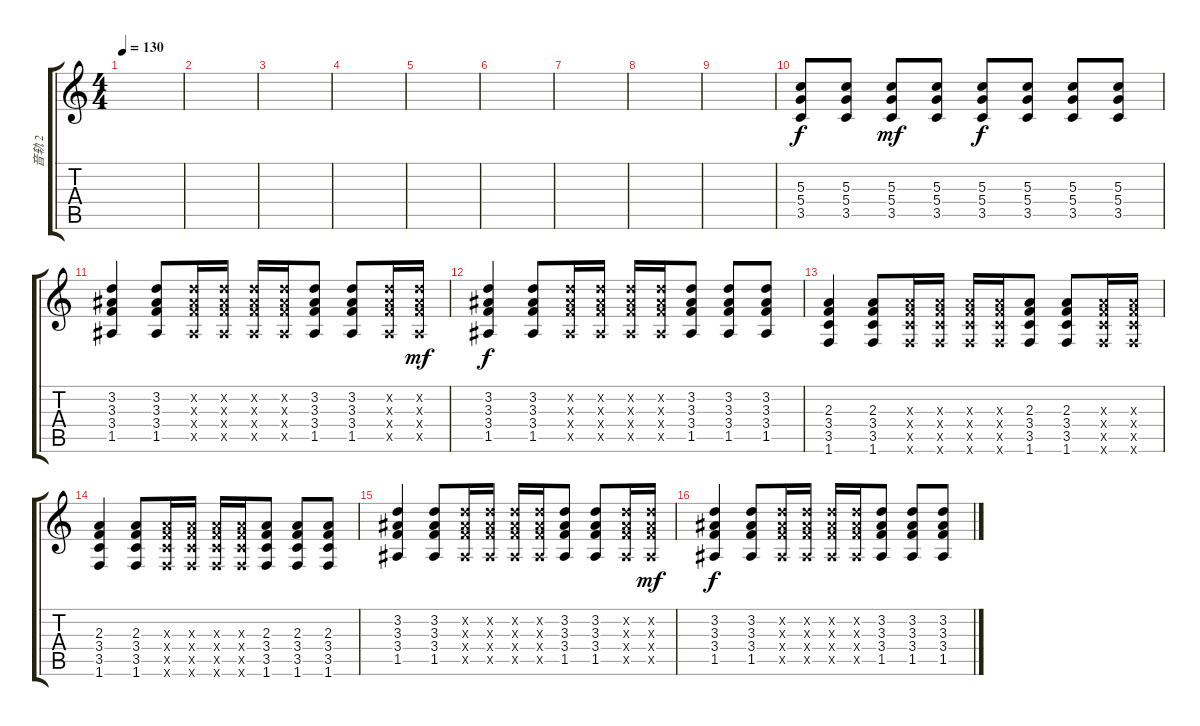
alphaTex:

\track ("音轨 2" "音轨 2") {instrument distortionguitar}
\staff {score tabs}
\tuning (E4 B3 G3 D3 A2 E2) {hide}
\ts (4 4)
\tempo 130
\clef g2
\ks c
|
|
|
|
|
|
|
|
|
(5.3 5.4 3.5).8 (5.3 5.4 3.5).8 (5.3 5.4 3.5).8{dy mf} (5.3 5.4 3.5).8 (5.3 5.4 3.5).8{dy f} (5.3 5.4 3.5).8 (5.3 5.4 3.5).8 (5.3 5.4 3.5).8 |
(3.2 3.3 3.4 1.5).4 (3.2 3.3 3.4 1.5).8 (3.2{x} 3.3{x} 3.4{x} 1.5{x}).16 (3.2{x} 3.3{x} 3.4{x} 1.5{x}).16 (3.2{x} 3.3{x} 3.4{x} 1.5{x}).16 (3.2{x} 3.3{x} 3.4{x} 1.5{x}).16 (3.2 3.3 3.4 1.5).8 (3.2 3.3 3.4 1.5).8 (3.2{x} 3.3{x} 3.4{x} 1.5{x}).16 (3.2{x} 3.3{x} 3.4{x} 1.5{x}).16{dy mf} |
(3.2 3.3 3.4 1.5).4{dy f} (3.2 3.3 3.4 1.5).8 (3.2{x} 3.3{x} 3.4{x} 1.5{x}).16 (3.2{x} 3.3{x} 3.4{x} 1.5{x}).16 (3.2{x} 3.3{x} 3.4{x} 1.5{x}).16 (3.2{x} 3.3{x} 3.4{x} 1.5{x}).16 (3.2 3.3 3.4 1.5).8 (3.2 3.3 3.4 1.5).8 (3.2 3.3 3.4 1.5).8 |
(2.3 3.4 3.5 1.6).4 (2.3 3.4 3.5 1.6).8 (2.3{x} 3.4{x} 3.5{x} 1.6{x}).16 (2.3{x} 3.4{x} 3.5{x} 1.6{x}).16 (2.3{x} 3.4{x} 3.5{x} 1.6{x}).16 (2.3{x} 3.4{x} 3.5{x} 1.6{x}).16 (2.3 3.4 3.5 1.6).8 (2.3 3.4 3.5 1.6).8 (2.3{x} 3.4{x} 3.5{x} 1.6{x}).16 (2.3{x} 3.4{x} 3.5{x} 1.6{x}).16 |
(2.3 3.4 3.5 1.6).4 (2.3 3.4 3.5 1.6).8 (2.3{x} 3.4{x} 3.5{x} 1.6{x}).16 (2.3{x} 3.4{x} 3.5{x} 1.6{x}).16 (2.3{x} 3.4{x} 3.5{x} 1.6{x}).16 (2.3{x} 3.4{x} 3.5{x} 1.6{x}).16 (2.3 3.4 3.5 1.6).8 (2.3 3.4 3.5 1.6).8 (2.3 3.4 3.5 1.6).8 |
(3.2 3.3 3.4 1.5).4 (3.2 3.3 3.4 1.5).8 (3.2{x} 3.3{x} 3.4{x} 1.5{x}).16 (3.2{x} 3.3{x} 3.4{x} 1.5{x}).16 (3.2{x} 3.3{x} 3.4{x} 1.5{x}).16 (3.2{x} 3.3{x} 3.4{x} 1.5{x}).16 (3.2 3.3 3.4 1.5).8 (3.2 3.3 3.4 1.5).8 (3.2{x} 3.3{x} 3.4{x} 1.5{x}).16 (3.2{x} 3.3{x} 3.4{x} 1.5{x}).16{dy mf} |
(3.2 3.3 3.4 1.5).4{dy f} (3.2 3.3 3.4 1.5).8 (3.2{x} 3.3{x} 3.4{x} 1.5{x}).16 (3.2{x} 3.3{x} 3.4{x} 1.5{x}).16 (3.2{x} 3.3{x} 3.4{x} 1.5{x}).16 (3.2{x} 3.3{x} 3.4{x} 1.5{x}).16 (3.2 3.3 3.4 1.5).8 (3.2 3.3 3.4 1.5).8 (3.2 3.3 3.4 1.5).8
